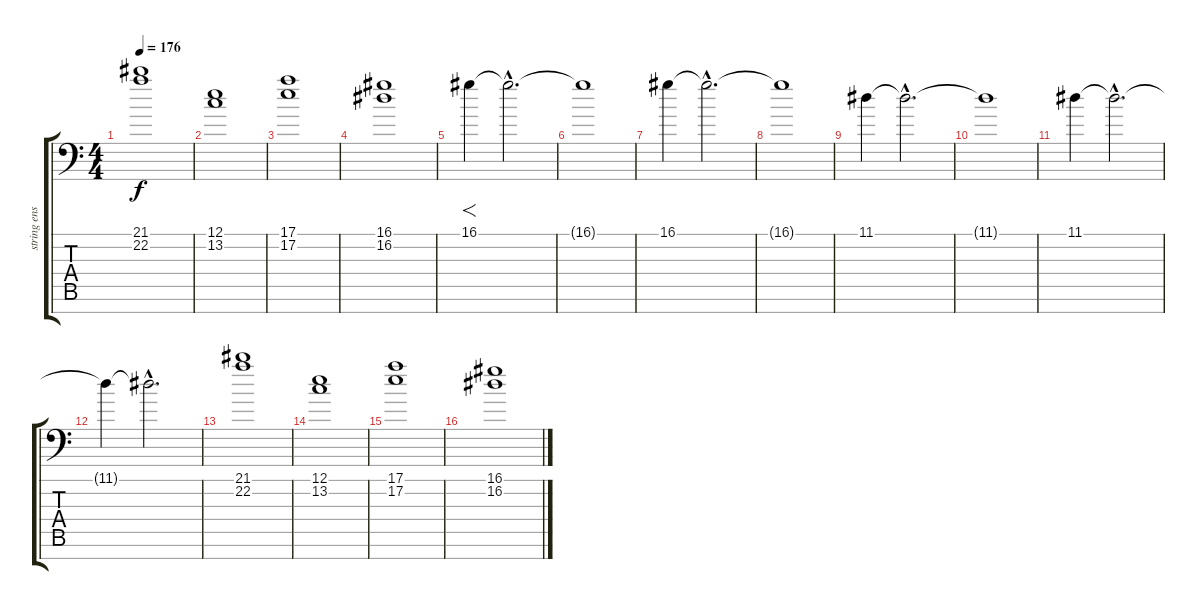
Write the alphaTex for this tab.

\track ("string ensemble" "string ens") {instrument stringensemble1}
\staff {score tabs}
\tuning (E4 B3 G3 D3 A2 E2 C-1) {hide}
\ts (4 4)
\tempo 176
\clef f4
\ks c
(21.1 22.2).1{dy f volume 7} |
(12.1 13.2).1 |
(17.1 17.2).1 |
(16.1 16.2).1 |
16.1.4{f volume 5} 16.1{hac t}.2{d} |
16.1{t}.1 |
16.1.4 16.1{hac t}.2{d} |
16.1{t}.1 |
11.1.4 11.1{hac t}.2{d} |
11.1{t}.1 |
11.1.4 11.1{hac t}.2{d} |
11.1{t}.4 11.1{hac t}.2{d} |
(21.1 22.2).1{volume 7} |
(12.1 13.2).1 |
(17.1 17.2).1 |
(16.1 16.2).1
